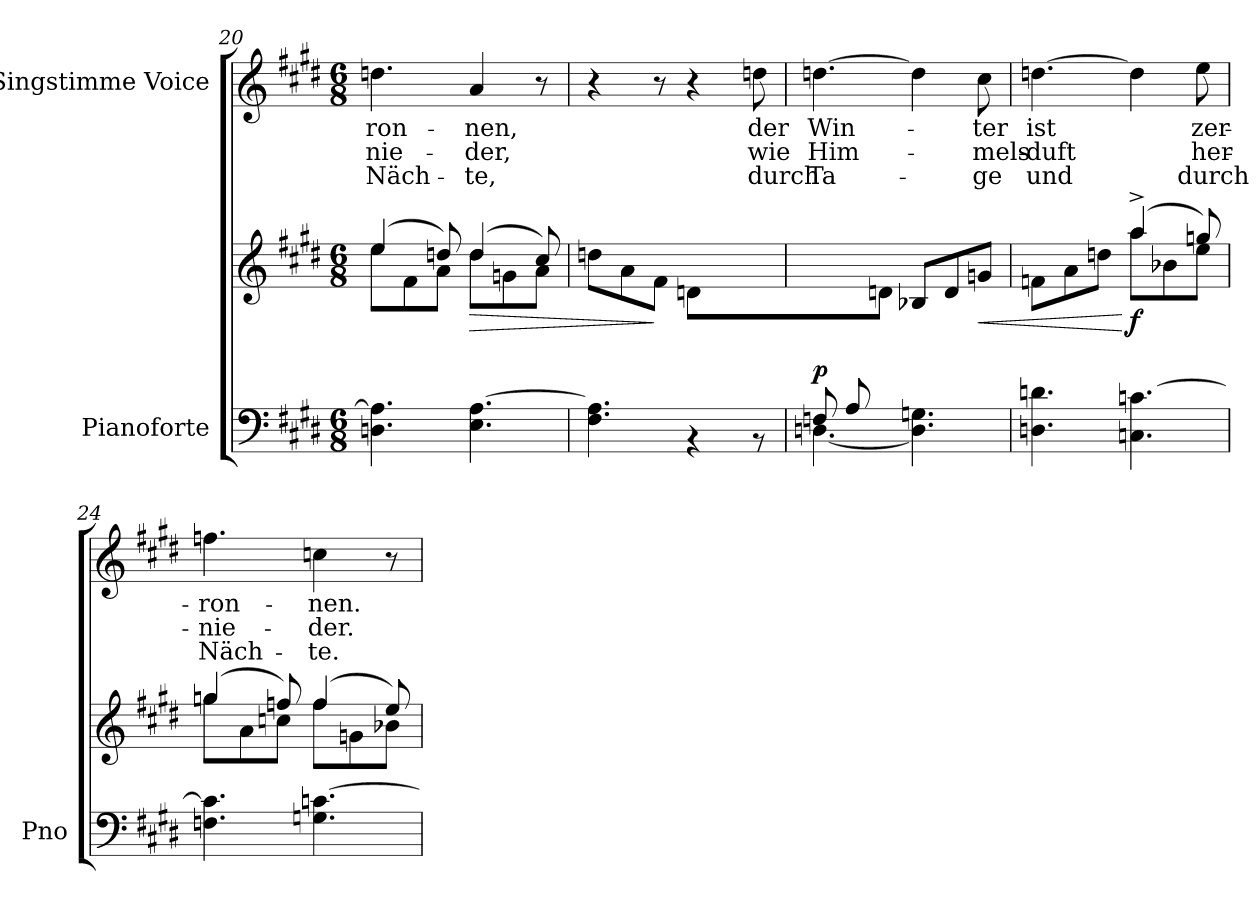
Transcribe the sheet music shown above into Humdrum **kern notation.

**kern	**kern	**dynam	**kern	**text	**text	**text
*part2	*part2	*part2	*part1	*part1	*part1	*part1
*staff3	*staff2	*staff2/3	*staff1	*staff1	*staff1	*staff1
*I"Pianoforte	*	*	*I"Singstimme Voice	*	*	*
*I'Pno	*	*	*	*	*	*
*clefF4	*clefG2	*	*clefG2	*	*	*
*k[f#c#g#d#]	*k[f#c#g#d#]	*	*k[f#c#g#d#]	*	*	*
*M6/8	*M6/8	*	*M6/8	*	*	*
=20	=20	=20	=20	=20	=20	=20
*	*^	*	*	*	*	*
4.Dn\ 4.A\]	(4ee/	8ee\L	.	4.ddn\	-ron-	-nie-	Näch-
.	.	8f#\	.	.	.	.	.
.	8ddn/)	8a\J	.	.	.	.	.
!	!	!	!LO:HP:b	!	!	!	!
4.E\ [4.A\	(4dd/	8dd\L	>	4a/	-nen,	-der,	-te,
.	.	8gn\	.	.	.	.	.
.	8cc#/)	8a\J	.	8r	.	.	.
*	*v	*v	*	*	*	*	*
=21	=21	=21	=21	=21	=21	=21
*^	*	*	*	*	*	*
2ryy	4.F#\ 4.A\]	8ddn\L	.	4r	.	.	.
.	.	8a\	.	.	.	.	.
.	.	8f#\J	]	8r	.	.	.
.	4r	8dn\L	.	4r	.	.	.
8A/	.	4ryy	.	.	.	.	.
8F#/J	8r	.	.	8ddn\	der	wie	durch
=22	=22	=22	=22	=22	=22	=22	=22
!	!	!	!LO:DY:a=2	!	!	!	!
(8Fn/L	[<4.Dn\	4ryy	p	[4.ddn\	Win-	Him-	Ta-
8A/	.	.	.	.	.	.	.
2ryy	.	8dn\J	.	.	.	.	.
.	4.D\] 4.Gn\	8B-X/L	.	4dd\]	.	.	.
.	.	8d/	.	.	.	.	.
!	!	!	!LO:HP:b	!	!	!	!
.	.	8gn/J	<	8cc#\	-ter	-mels-	-ge
*v	*v	*	*	*	*	*	*
=23	=23	=23	=23	=23	=23	=23
*	*^	*	*	*	*	*
4.Dn\ 4.dn\	8fn\L	4.ryy	.	[4.ddn\	ist	-duft	und
.	8a\	.	.	.	.	.	.
.	8ddn\J)	.	.	.	.	.	.
!	!	!	!LO:DY:n=1:b	!	!	!	!
4.Cn\ [4.cn\	(4aa^/	8aa\L	[ f	4dd\]	.	.	.
.	.	8b-X\	.	.	.	.	.
.	8ggn/)	8ee\J	.	8ee\	zer-	her-	durch
=24	=24	=24	=24	=24	=24	=24	=24
4.Fn\ 4.cn\]	(4ggn/	8gg\L	.	4.ffn\	-ron-	-nie-	Näch-
.	.	8a\	.	.	.	.	.
.	8ffn/)	8ccn\J	.	.	.	.	.
4.Gn\ [4.c\	(4ff/	8ff\L	.	4ccn\	-nen.	-der.	-te.
.	.	8gn\	.	.	.	.	.
.	8ee/)	8b-X\J	.	8r	.	.	.
*	*v	*v	*	*	*	*	*
=	=	=	=	=	=	=
*-	*-	*-	*-	*-	*-	*-
